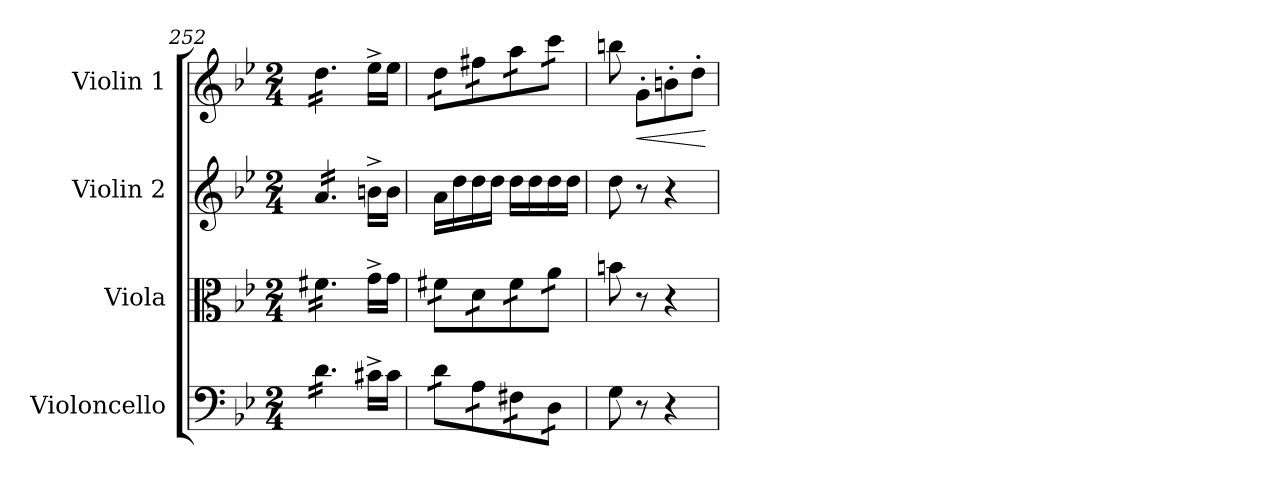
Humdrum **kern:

**kern	**kern	**kern	**kern	**dynam
*part4	*part3	*part2	*part1	*part1
*staff4	*staff3	*staff2	*staff1	*staff1
*I"Violoncello	*I"Viola	*I"Violin 2	*I"Violin 1	*
*I'Vc	*I'Vla	*I'Vln	*I'Vln	*
*clefF4	*clefC3	*clefG2	*clefG2	*
*k[b-e-]	*k[b-e-]	*k[b-e-]	*k[b-e-]	*
*M2/4	*M2/4	*M2/4	*M2/4	*
=252	=252	=252	=252	=252
*tremolo	*	*	*	*
*	*tremolo	*	*	*
*	*	*tremolo	*	*
*	*	*	*tremolo	*
16d\LL	16f#X\LL	16a/LL	16dd\LL	.
16d\	16f#X\	16a/	16dd\	.
16d\	16f#X\	16a/	16dd\	.
16d\	16f#X\	16a/	16dd\	.
16d\	16f#X\	16a/	16dd\	.
16d\JJ	16f#X\JJ	16a/JJ	16dd\JJ	.
*	*	*	*Xtremolo	*
*	*	*Xtremolo	*	*
*	*Xtremolo	*	*	*
*Xtremolo	*	*	*	*
16c#X^\LL	16g^\LL	16bn^\LL	16ee-^\LL	.
16c#\JJ	16g\JJ	16b\JJ	16ee-\JJ	.
!!LO:LB:g=z
=253	=253	=253	=253	=253
*tremolo	*	*	*	*
*	*tremolo	*	*	*
*	*	*	*tremolo	*
16d\LL	16f#X\LL	16a\LL	16dd\LL	.
16d\	16f#X\	16dd\	16dd\	.
16A\	16d\	16dd\	16ff#X\	.
16A\	16d\	16dd\JJ	16ff#X\	.
16F#X\	16f#\	16dd\LL	16aa\	.
16F#X\	16f#\	16dd\	16aa\	.
16D\	16a\	16dd\	16ccc\	.
16D\JJ	16a\JJ	16dd\JJ	16ccc\JJ	.
*	*	*	*Xtremolo	*
*	*Xtremolo	*	*	*
*Xtremolo	*	*	*	*
=254	=254	=254	=254	=254
8G\	8bn\	8dd\	8bbn\	.
!	!	!	!	!LO:HP:b
8r	8r	8r	8g'\L	<
4r	4r	4r	8bn'\	.
.	.	.	8dd'\J	.
.	.	.	.	[
=	=	=	=	=
*-	*-	*-	*-	*-
